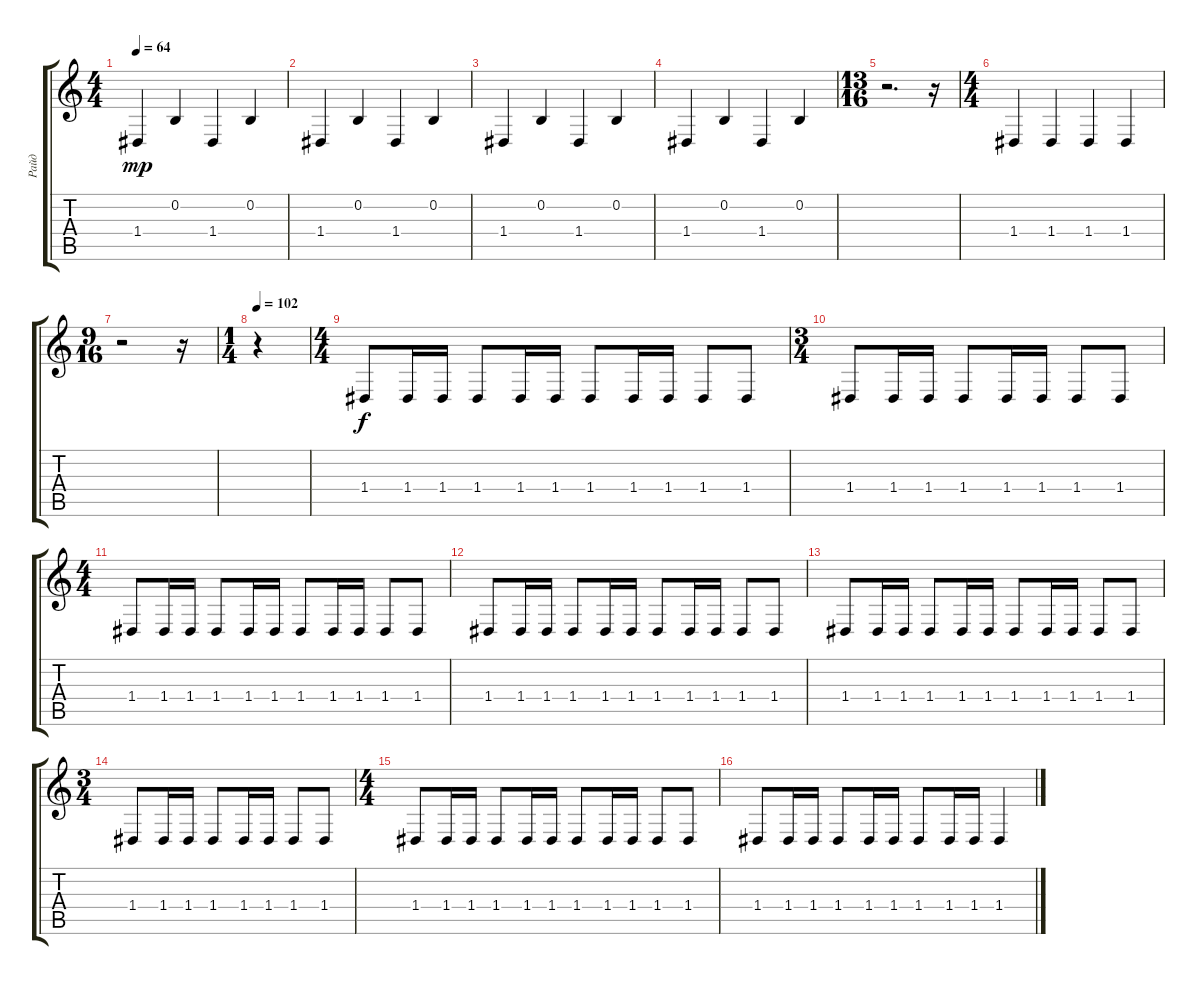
\track ("Райд" "Райд") {instrument acousticgrandpiano}
\staff {score tabs}
\tuning (E4 B3 G3 D3 A2 E2) {hide}
\ts (4 4)
\tempo 64
\clef g2
\ks c
1.4.4{dy mp} 0.2.4 1.4.4 0.2.4 |
1.4.4 0.2.4 1.4.4 0.2.4 |
1.4.4 0.2.4 1.4.4 0.2.4 |
1.4.4 0.2.4 1.4.4 0.2.4 |
\ts (13 16)
r.2{d} r.16 |
\ts (4 4)
1.4.4 1.4.4 1.4.4 1.4.4 |
\ts (9 16)
r.2 r.16 |
\ts (1 4)
\tempo 102
r.4 |
\ts (4 4)
1.4.8{dy f} 1.4.16 1.4.16 1.4.8 1.4.16 1.4.16 1.4.8 1.4.16 1.4.16 1.4.8 1.4.8 |
\ts (3 4)
1.4.8 1.4.16 1.4.16 1.4.8 1.4.16 1.4.16 1.4.8 1.4.8 |
\ts (4 4)
1.4.8 1.4.16 1.4.16 1.4.8 1.4.16 1.4.16 1.4.8 1.4.16 1.4.16 1.4.8 1.4.8 |
1.4.8 1.4.16 1.4.16 1.4.8 1.4.16 1.4.16 1.4.8 1.4.16 1.4.16 1.4.8 1.4.8 |
1.4.8 1.4.16 1.4.16 1.4.8 1.4.16 1.4.16 1.4.8 1.4.16 1.4.16 1.4.8 1.4.8 |
\ts (3 4)
1.4.8 1.4.16 1.4.16 1.4.8 1.4.16 1.4.16 1.4.8 1.4.8 |
\ts (4 4)
1.4.8 1.4.16 1.4.16 1.4.8 1.4.16 1.4.16 1.4.8 1.4.16 1.4.16 1.4.8 1.4.8 |
1.4.8 1.4.16 1.4.16 1.4.8 1.4.16 1.4.16 1.4.8 1.4.16 1.4.16 1.4.4
